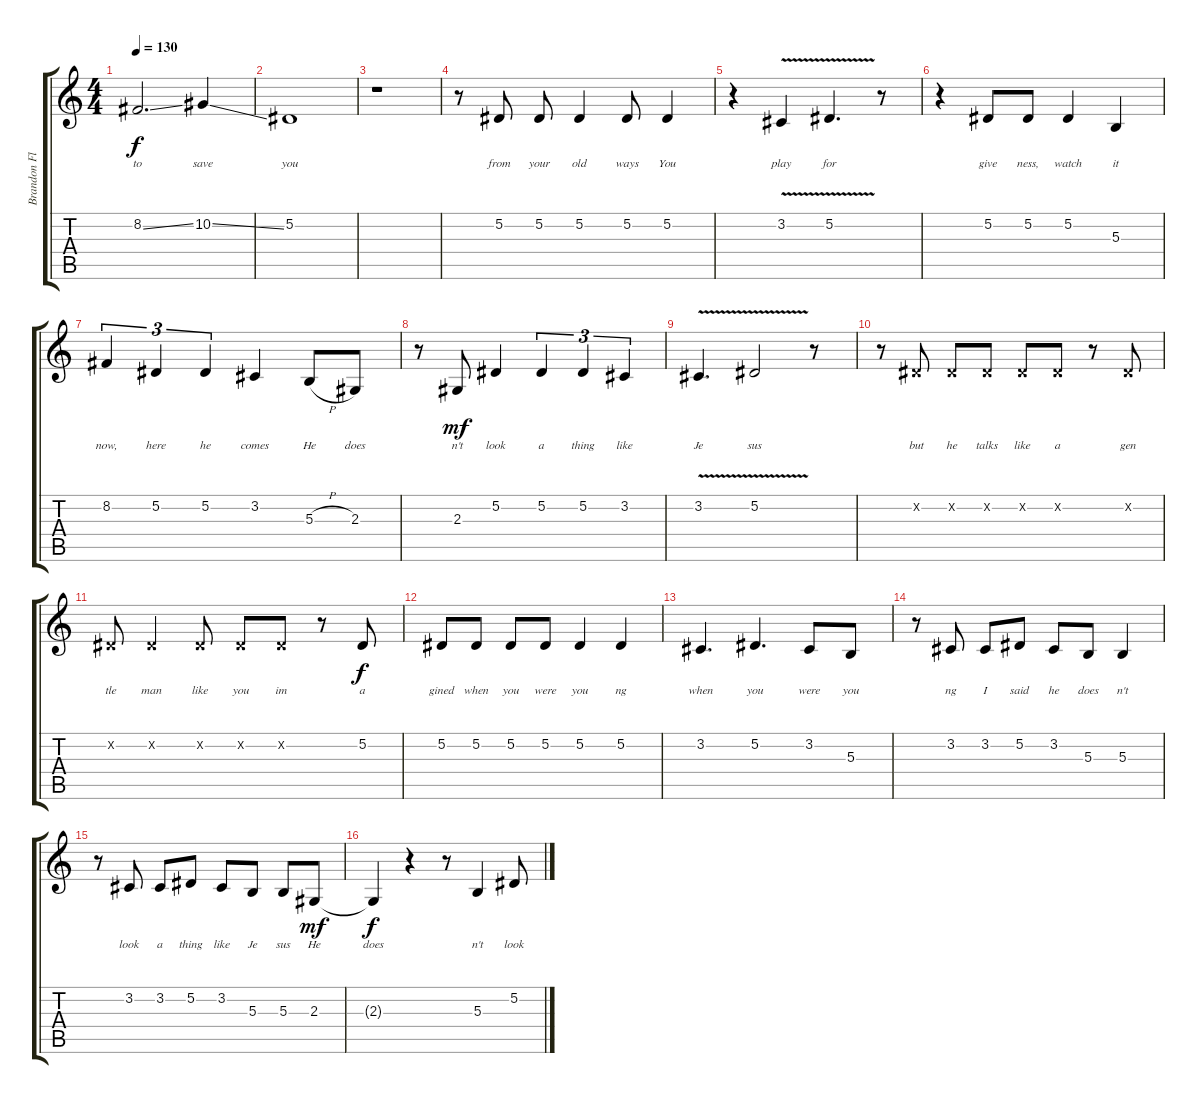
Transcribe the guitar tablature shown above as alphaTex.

\track ("Brandon Flowers (Vox)" "Brandon Fl") {instrument cello}
\staff {score tabs}
\tuning (Eb4 Bb3 Gb3 Db3 Ab2 Eb2) {hide}
\ts (4 4)
\tempo 130
\clef g2
\ks c
8.2{ss t}.2{d lyrics (0 "to") lyrics (1 "") lyrics (2 "") lyrics (3 "") lyrics (4 "") dy f} 10.2{ss}.4{lyrics (0 "save") lyrics (1 "") lyrics (2 "") lyrics (3 "") lyrics (4 "")} |
5.2.1{lyrics (0 "you") lyrics (1 "") lyrics (2 "") lyrics (3 "") lyrics (4 "")} |
r.1 |
r.8 5.2.8{lyrics (0 "from") lyrics (1 "") lyrics (2 "") lyrics (3 "") lyrics (4 "")} 5.2.8{lyrics (0 "your") lyrics (1 "") lyrics (2 "") lyrics (3 "") lyrics (4 "")} 5.2.4{lyrics (0 "old") lyrics (1 "") lyrics (2 "") lyrics (3 "") lyrics (4 "")} 5.2.8{lyrics (0 "ways") lyrics (1 "") lyrics (2 "") lyrics (3 "") lyrics (4 "")} 5.2.4{lyrics (0 "You") lyrics (1 "") lyrics (2 "") lyrics (3 "") lyrics (4 "")} |
r.4 3.2{v}.4{lyrics (0 "play") lyrics (1 "") lyrics (2 "") lyrics (3 "") lyrics (4 "")} 5.2{v}.4{d lyrics (0 "for") lyrics (1 "") lyrics (2 "") lyrics (3 "") lyrics (4 "")} r.8 |
r.4 5.2.8{lyrics (0 "give") lyrics (1 "") lyrics (2 "") lyrics (3 "") lyrics (4 "")} 5.2.8{lyrics (0 "ness,") lyrics (1 "") lyrics (2 "") lyrics (3 "") lyrics (4 "")} 5.2.4{lyrics (0 "watch") lyrics (1 "") lyrics (2 "") lyrics (3 "") lyrics (4 "")} 5.3.4{lyrics (0 "it") lyrics (1 "") lyrics (2 "") lyrics (3 "") lyrics (4 "")} |
8.2.4{tu (3 2) lyrics (0 "now,") lyrics (1 "") lyrics (2 "") lyrics (3 "") lyrics (4 "")} 5.2.4{tu (3 2) lyrics (0 "here") lyrics (1 "") lyrics (2 "") lyrics (3 "") lyrics (4 "")} 5.2.4{tu (3 2) lyrics (0 "he") lyrics (1 "") lyrics (2 "") lyrics (3 "") lyrics (4 "")} 3.2.4{lyrics (0 "comes") lyrics (1 "") lyrics (2 "") lyrics (3 "") lyrics (4 "")} 5.3{h}.8{lyrics (0 "He") lyrics (1 "") lyrics (2 "") lyrics (3 "") lyrics (4 "")} 2.3.8{lyrics (0 "does") lyrics (1 "") lyrics (2 "") lyrics (3 "") lyrics (4 "")} |
r.8 2.3.8{lyrics (0 "n't") lyrics (1 "") lyrics (2 "") lyrics (3 "") lyrics (4 "") dy mf} 5.2.4{lyrics (0 "look") lyrics (1 "") lyrics (2 "") lyrics (3 "") lyrics (4 "")} 5.2.4{tu (3 2) lyrics (0 "a") lyrics (1 "") lyrics (2 "") lyrics (3 "") lyrics (4 "")} 5.2.4{tu (3 2) lyrics (0 "thing") lyrics (1 "") lyrics (2 "") lyrics (3 "") lyrics (4 "")} 3.2.4{tu (3 2) lyrics (0 "like") lyrics (1 "") lyrics (2 "") lyrics (3 "") lyrics (4 "")} |
3.2{v}.4{d lyrics (0 "Je") lyrics (1 "") lyrics (2 "") lyrics (3 "") lyrics (4 "")} 5.2{v}.2{lyrics (0 "sus") lyrics (1 "") lyrics (2 "") lyrics (3 "") lyrics (4 "")} r.8 |
r.8 5.2{x}.8{lyrics (0 "but") lyrics (1 "") lyrics (2 "") lyrics (3 "") lyrics (4 "")} 5.2{x}.8{lyrics (0 "he") lyrics (1 "") lyrics (2 "") lyrics (3 "") lyrics (4 "")} 5.2{x}.8{lyrics (0 "talks") lyrics (1 "") lyrics (2 "") lyrics (3 "") lyrics (4 "")} 5.2{x}.8{lyrics (0 "like") lyrics (1 "") lyrics (2 "") lyrics (3 "") lyrics (4 "")} 5.2{x}.8{lyrics (0 "a") lyrics (1 "") lyrics (2 "") lyrics (3 "") lyrics (4 "")} r.8 5.2{x}.8{lyrics (0 "gen") lyrics (1 "") lyrics (2 "") lyrics (3 "") lyrics (4 "")} |
5.2{x}.8{lyrics (0 "tle") lyrics (1 "") lyrics (2 "") lyrics (3 "") lyrics (4 "")} 5.2{x}.4{lyrics (0 "man") lyrics (1 "") lyrics (2 "") lyrics (3 "") lyrics (4 "")} 5.2{x}.8{lyrics (0 "like") lyrics (1 "") lyrics (2 "") lyrics (3 "") lyrics (4 "")} 5.2{x}.8{lyrics (0 "you") lyrics (1 "") lyrics (2 "") lyrics (3 "") lyrics (4 "")} 5.2{x}.8{lyrics (0 "im") lyrics (1 "") lyrics (2 "") lyrics (3 "") lyrics (4 "")} r.8 5.2.8{lyrics (0 "a") lyrics (1 "") lyrics (2 "") lyrics (3 "") lyrics (4 "") dy f} |
5.2.8{lyrics (0 "gined") lyrics (1 "") lyrics (2 "") lyrics (3 "") lyrics (4 "")} 5.2.8{lyrics (0 "when") lyrics (1 "") lyrics (2 "") lyrics (3 "") lyrics (4 "")} 5.2.8{lyrics (0 "you") lyrics (1 "") lyrics (2 "") lyrics (3 "") lyrics (4 "")} 5.2.8{lyrics (0 "were") lyrics (1 "") lyrics (2 "") lyrics (3 "") lyrics (4 "")} 5.2.4{lyrics (0 "you") lyrics (1 "") lyrics (2 "") lyrics (3 "") lyrics (4 "")} 5.2.4{lyrics (0 "ng") lyrics (1 "") lyrics (2 "") lyrics (3 "") lyrics (4 "")} |
3.2.4{d lyrics (0 "when") lyrics (1 "") lyrics (2 "") lyrics (3 "") lyrics (4 "")} 5.2.4{d lyrics (0 "you") lyrics (1 "") lyrics (2 "") lyrics (3 "") lyrics (4 "")} 3.2.8{lyrics (0 "were") lyrics (1 "") lyrics (2 "") lyrics (3 "") lyrics (4 "")} 5.3.8{lyrics (0 "you") lyrics (1 "") lyrics (2 "") lyrics (3 "") lyrics (4 "")} |
r.8 3.2.8{lyrics (0 "ng") lyrics (1 "") lyrics (2 "") lyrics (3 "") lyrics (4 "")} 3.2.8{lyrics (0 "I") lyrics (1 "") lyrics (2 "") lyrics (3 "") lyrics (4 "")} 5.2.8{lyrics (0 "said") lyrics (1 "") lyrics (2 "") lyrics (3 "") lyrics (4 "")} 3.2.8{lyrics (0 "he") lyrics (1 "") lyrics (2 "") lyrics (3 "") lyrics (4 "")} 5.3.8{lyrics (0 "does") lyrics (1 "") lyrics (2 "") lyrics (3 "") lyrics (4 "")} 5.3.4{lyrics (0 "n't") lyrics (1 "") lyrics (2 "") lyrics (3 "") lyrics (4 "")} |
r.8 3.2.8{lyrics (0 "look") lyrics (1 "") lyrics (2 "") lyrics (3 "") lyrics (4 "")} 3.2.8{lyrics (0 "a") lyrics (1 "") lyrics (2 "") lyrics (3 "") lyrics (4 "")} 5.2.8{lyrics (0 "thing") lyrics (1 "") lyrics (2 "") lyrics (3 "") lyrics (4 "")} 3.2.8{lyrics (0 "like") lyrics (1 "") lyrics (2 "") lyrics (3 "") lyrics (4 "")} 5.3.8{lyrics (0 "Je") lyrics (1 "") lyrics (2 "") lyrics (3 "") lyrics (4 "")} 5.3.8{lyrics (0 "sus") lyrics (1 "") lyrics (2 "") lyrics (3 "") lyrics (4 "")} 2.3.8{lyrics (0 "He") lyrics (1 "") lyrics (2 "") lyrics (3 "") lyrics (4 "") dy mf} |
2.3{t}.4{lyrics (0 "does") lyrics (1 "") lyrics (2 "") lyrics (3 "") lyrics (4 "") dy f} r.4 r.8 5.3.4{lyrics (0 "n't") lyrics (1 "") lyrics (2 "") lyrics (3 "") lyrics (4 "")} 5.2.8{lyrics (0 "look") lyrics (1 "") lyrics (2 "") lyrics (3 "") lyrics (4 "")}
